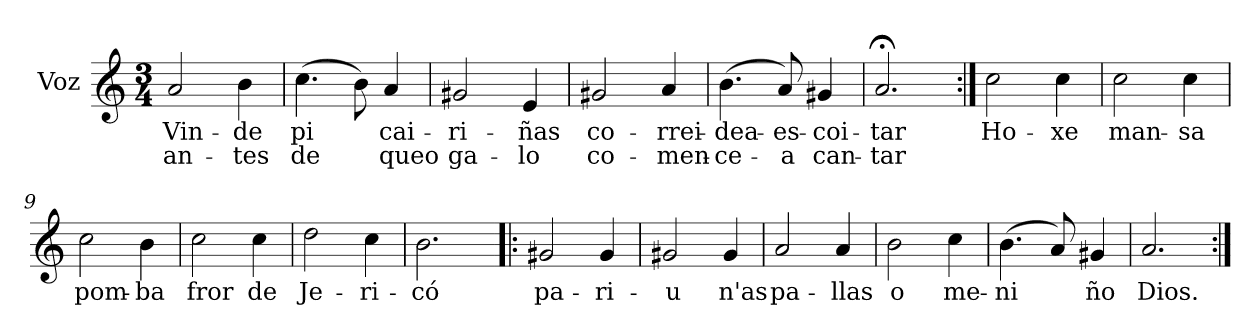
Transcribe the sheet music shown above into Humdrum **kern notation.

**kern	**text	**text
*part1	*part1	*part1
*staff1	*staff1	*staff1
*I"Voz	*	*
*clefG2	*	*
*k[]	*	*
*M3/4	*	*
*MM120	*	*
=1	=1	=1
2a/	Vin-	an-
4b\	-de	-tes
=2	=2	=2
(4.cc\	-pi	de
8b\)	.	.
4a/	cai-	queo
=3	=3	=3
2g#X/	-ri-	ga-
4e/	-ñas	-lo
=4	=4	=4
2g#X/	co-	co-
4a/	-rrei-	-men-
=5	=5	=5
(4.b\	-dea-	-ce-
8a/)	-es-	-a
4g#X/	-coi-	can-
=6	=6	=6
2.a;</	-tar	-tar
=7:|!	=7:|!	=7:|!
2cc\	Ho-	.
4cc\	-xe	.
=8	=8	=8
2cc\	man-	.
4cc\	-sa	.
=9	=9	=9
2cc\	pom-	.
4b\	-ba	.
!!LO:LB:g=z
=10	=10	=10
2cc\	fror	.
4cc\	de	.
=11	=11	=11
2dd\	Je-	.
4cc\	-ri-	.
=12	=12	=12
2.b\	-có	.
=13!|:	=13!|:	=13!|:
2g#X/	pa-	.
4g#/	-ri-	.
=14	=14	=14
2g#X/	-u	.
4g#/	n'as	.
=15	=15	=15
2a/	pa-	.
4a/	-llas	.
=16	=16	=16
2b\	o	.
4cc\	me-	.
=17	=17	=17
(4.b\	-ni	.
8a/)	.	.
4g#X/	ño	.
=18	=18	=18
2.a/	Dios.	.
=:|!	=:|!	=:|!
*-	*-	*-
